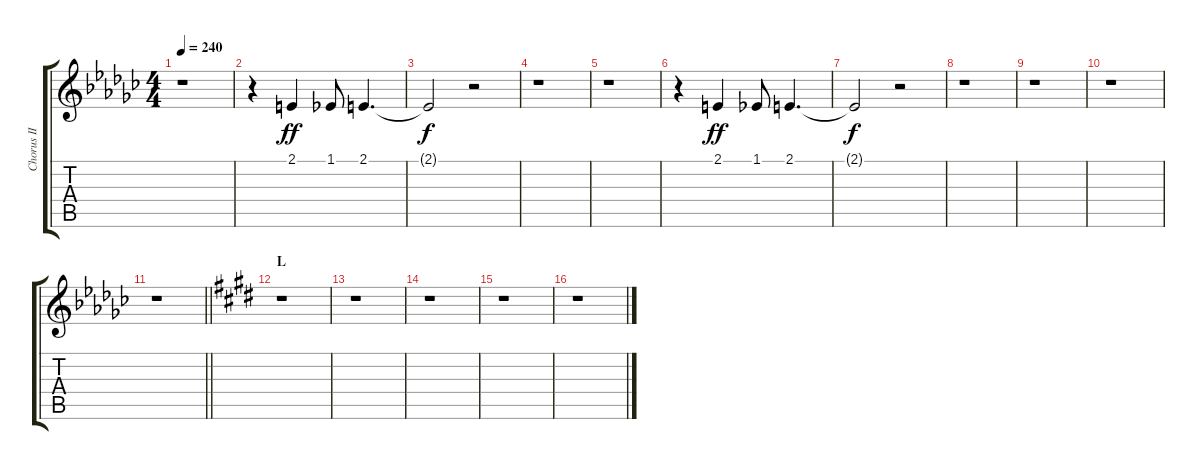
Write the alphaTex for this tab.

\track ("Chorus II" "Chorus II") {instrument voiceoohs}
\staff {score tabs}
\tuning (D4 A3 F3 C3 G2 D2) {hide}
\ts (4 4)
\tempo 240
\clef g2
\ks gb
r.1{dy f} |
r.4 2.1.4{dy ff} 1.1.8 2.1.4{d} |
2.1{t}.2{dy f} r.2 |
r.1 |
r.1 |
r.4 2.1.4{dy ff} 1.1.8 2.1.4{d} |
2.1{t}.2{dy f} r.2 |
r.1 |
r.1 |
r.1 |
\barLineRight lightlight
r.1 |
\section ("" "L")
\ks e
r.1 |
r.1 |
r.1 |
r.1 |
r.1
